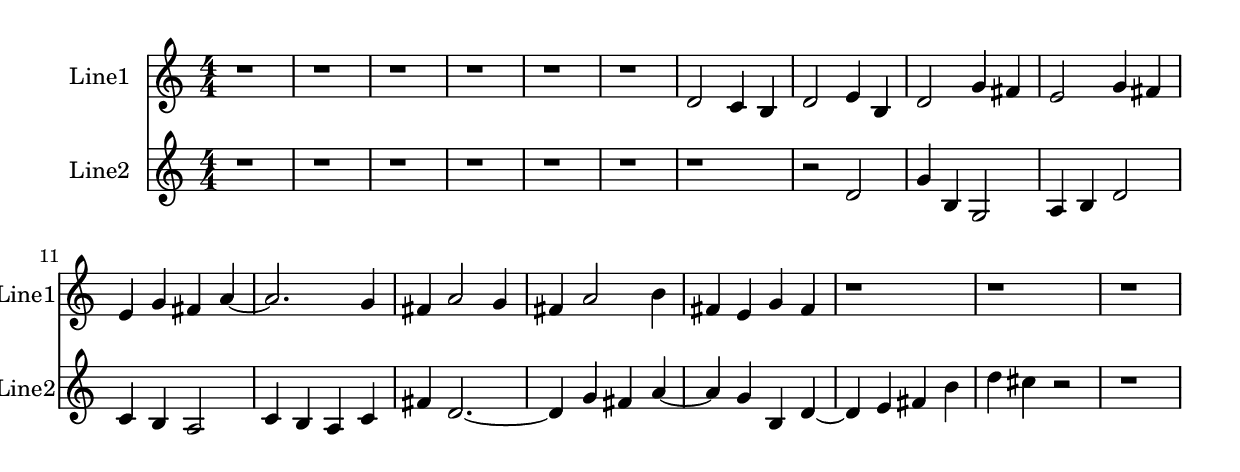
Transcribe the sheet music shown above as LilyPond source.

% 2016-09-11 13:54

\version "2.18.2"
\language "english"

\header {}

\layout {}

\paper {}

\score {
    \new Score <<
        \context Staff = "line1" {
            \set Staff.instrumentName = \markup { Line1 }
            \set Staff.shortInstrumentName = \markup { Line1 }
            {
                \numericTimeSignature
                \time 4/4
                \bar "||"
                \accidentalStyle modern-cautionary
                r1
                r1
                r1
                r1
                r1
                r1
                d'2
                c'4
                b4
                d'2
                e'4
                b4
                d'2
                g'4
                fs'4
                e'2
                g'4
                fs'4
                e'4
                g'4
                fs'4
                a'4 ~
                a'2.
                g'4
                fs'4
                a'2
                g'4
                fs'4
                a'2
                b'4
                fs'4
                e'4
                g'4
                fs'4
                r1
                r1
                r1
            }
        }
        \context Staff = "line2" {
            \set Staff.instrumentName = \markup { Line2 }
            \set Staff.shortInstrumentName = \markup { Line2 }
            {
                \numericTimeSignature
                \time 4/4
                \bar "||"
                \accidentalStyle modern-cautionary
                r1
                r1
                r1
                r1
                r1
                r1
                r1
                r2
                d'2
                g'4
                b4
                g2
                a4
                b4
                d'2
                c'4
                b4
                a2
                c'4
                b4
                a4
                c'4
                fs'4
                d'2. ~
                d'4
                g'4
                fs'4
                a'4 ~
                a'4
                g'4
                b4
                d'4 ~
                d'4
                e'4
                fs'4
                b'4
                d''4
                cs''4
                r2
                r1
            }
        }
    >>
}